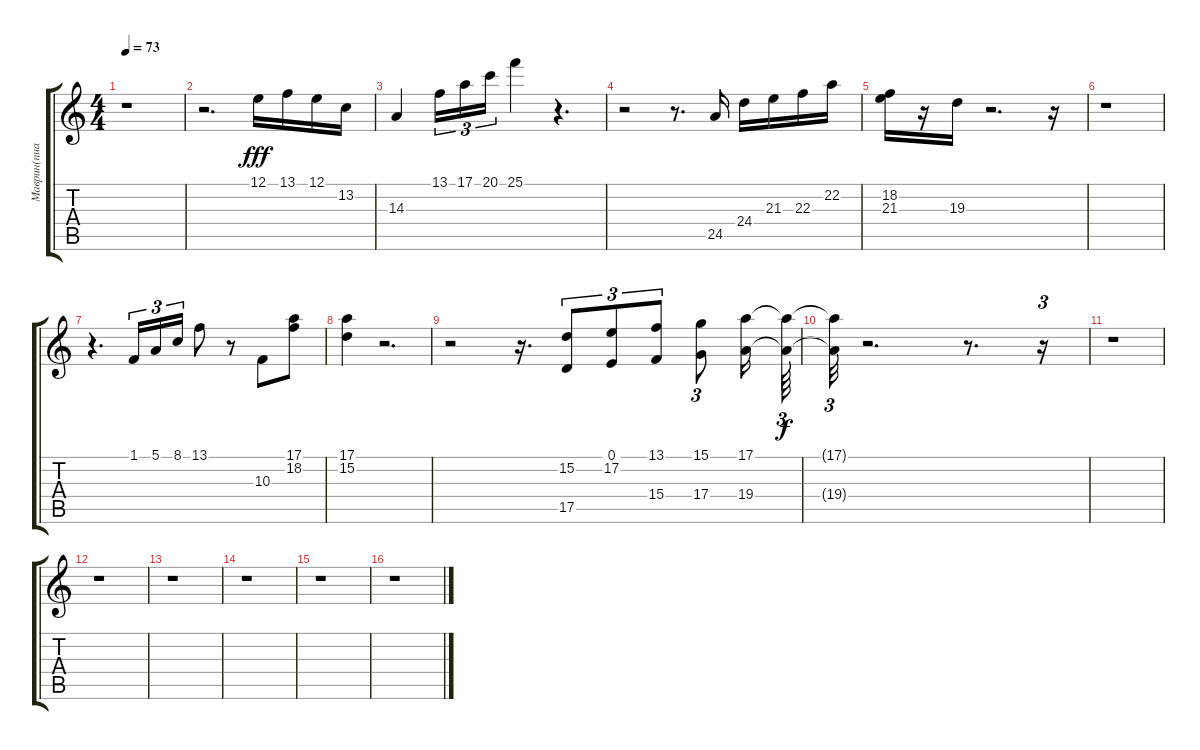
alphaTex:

\track ("Маврин(пианино)" "Маврин(пиа") {instrument acousticgrandpiano}
\staff {score tabs}
\tuning (E4 B3 G3 D3 A2 E2) {hide}
\ts (4 4)
\tempo 73
\clef g2
\ks c
r.1{dy fff} |
r.2{d} 12.1.16 13.1.16 12.1.16 13.2.16 |
14.3.4 13.1.16{tu (3 2)} 17.1.16{tu (3 2)} 20.1.16{tu (3 2)} 25.1.4 r.4{d} |
r.2 r.8{d} 24.5.16 24.4.16 21.3.16 22.3.16 22.2.16 |
(18.2 21.3).16 r.16 19.3.16 r.2{d} r.16 |
r.1 |
r.4{d} 1.1.16{tu (3 2)} 5.1.16{tu (3 2)} 8.1.16{tu (3 2)} 13.1.8 r.8 10.3.8 (17.1 18.2).8 |
(17.1 15.2).4 r.2{d} |
r.2 r.16{d} (15.2 17.5).8{tu (3 2)} (0.1 17.2).8{tu (3 2)} (13.1 15.4).8{tu (3 2)} (15.1 17.4).8{tu (3 2)} (17.1 19.4).16 (17.1{t} 19.4{t}).64{tu (3 2) dy f} |
(17.1{t} 19.4{t}).32{tu (3 2)} r.2{d} r.8{d} r.16{tu (3 2)} |
r.1 |
r.1 |
r.1 |
r.1 |
r.1 |
r.1
